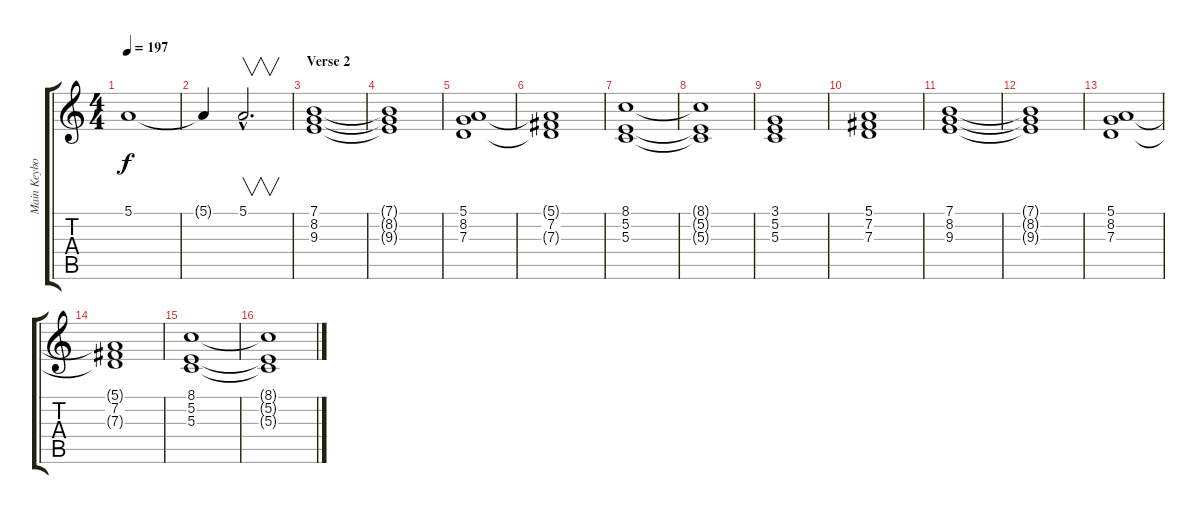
\track ("Main Keyboards" "Main Keybo") {instrument stringensemble1}
\staff {score tabs}
\tuning (E4 B3 G3 D3 A2 E2) {hide}
\ts (4 4)
\tempo 197
\clef g2
\ks c
5.1.1{dy f} |
5.1{t}.4 5.1{hac}.2{v d} |
\section ("" "Verse 2")
(7.1 8.2 9.3).1{volume 13 instrument synthstrings1} |
(7.1{t} 8.2{t} 9.3{t}).1 |
(5.1 8.2 7.3).1 |
(5.1{t} 7.2 7.3{t}).1 |
(8.1 5.2 5.3).1 |
(8.1{t} 5.2{t} 5.3{t}).1 |
(3.1 5.2 5.3).1 |
(5.1 7.2 7.3).1 |
(7.1 8.2 9.3).1 |
(7.1{t} 8.2{t} 9.3{t}).1 |
(5.1 8.2 7.3).1 |
(5.1{t} 7.2 7.3{t}).1 |
(8.1 5.2 5.3).1 |
(8.1{t} 5.2{t} 5.3{t}).1
